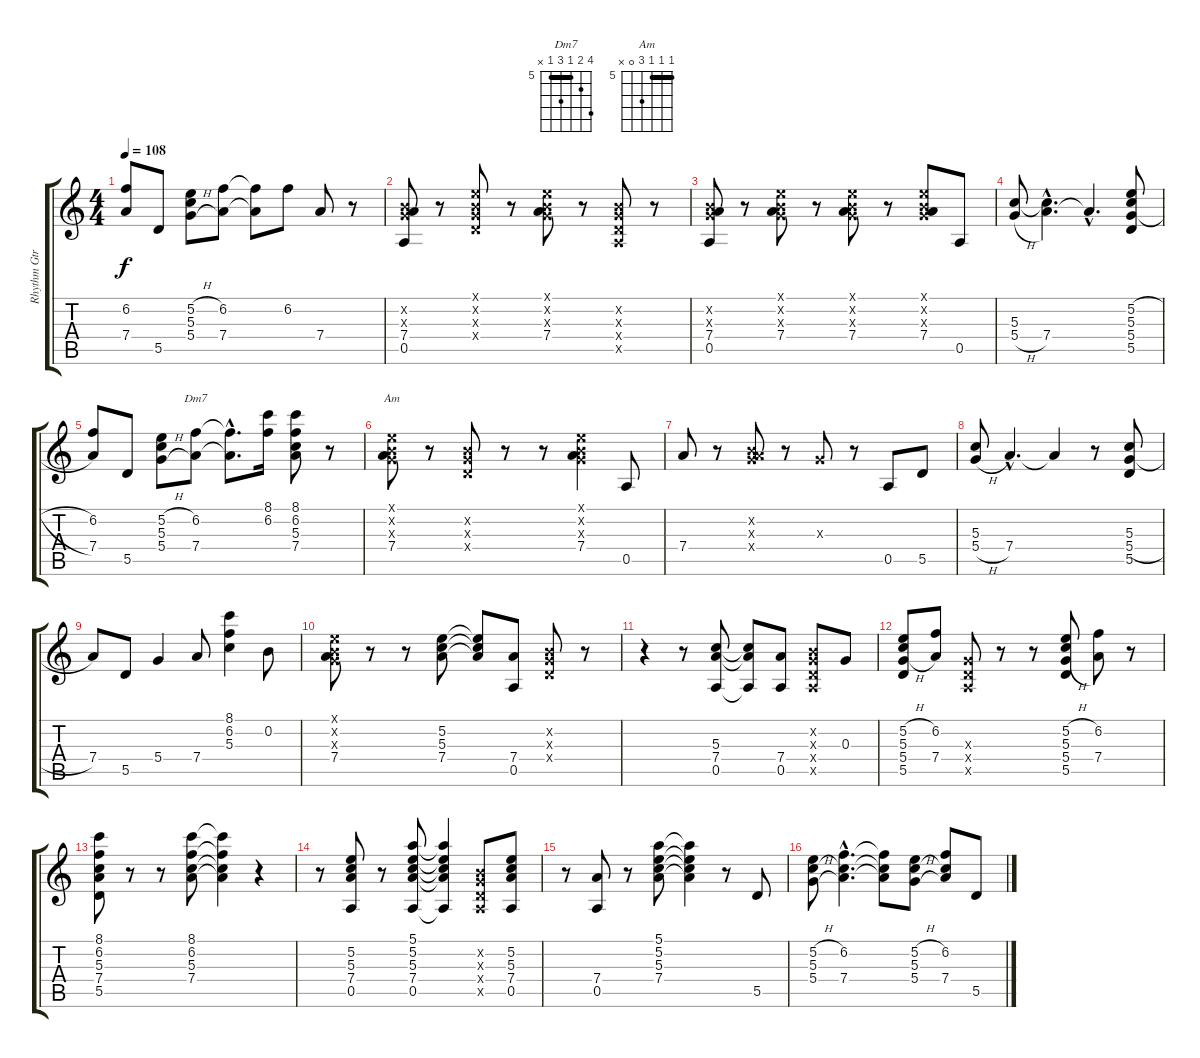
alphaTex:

\track ("Rhythm Gtr. (K. Richards)" "Rhythm Gtr") {instrument electricguitarjazz}
\staff {score tabs}
\tuning (E4 B3 G3 D3 A2 E2) {hide}
\chord ("Dm7" 8 6 5 7 5 x) {firstfret 5 barre 5}
\chord ("Am" 5 5 5 7 0 x) {firstfret 5 barre 5}
\ts (4 4)
\tempo 108
\clef g2
\ks c
(6.2 7.4).8{dy f} 5.5.8 (5.2{h} 5.3 5.4{h}).8 (6.2 7.4).8 (6.2{t} 7.4{t}).8 6.2.8 7.4.8 r.8 |
(0.2{x} 0.3{x} 7.4 0.5).8 r.8 (0.1{x} 0.2{x} 0.3{x} 0.4{x}).8 r.8 (0.1{x} 0.2{x} 0.3{x} 7.4).8 r.8 (0.2{x} 0.3{x} 0.4{x} 0.5{x}).8 r.8 |
(0.2{x} 0.3{x} 7.4 0.5).8 r.8 (0.1{x} 0.2{x} 0.3{x} 7.4).8 r.8 (0.1{x} 0.2{x} 0.3{x} 7.4).8 r.8 (0.1{x} 0.2{x} 0.3{x} 7.4).8 0.5.8 |
(5.3 5.4{h}).8 (5.3{hac t} 7.4{hac}).4{d} 7.4{hac t}.4{d} (5.2{h} 5.3 5.4{h} 5.5).8 |
(6.2 7.4).8 5.5.8 (5.2{h} 5.3 5.4{h}).8 (6.2 7.4).8{ch "Dm7"} (6.2{hac t} 7.4{hac t}).8{d} (8.1 6.2).16 (8.1 6.2 5.3 7.4).8 r.8 |
(0.1{x} 0.2{x} 0.3{x} 7.4).8{ch "Am"} r.8 (0.2{x} 0.3{x} 0.4{x}).8 r.8 r.8 (0.1{x} 0.2{x} 0.3{x} 7.4).4 0.5.8 |
7.4.8 r.8 (0.2{x} 0.3{x} 7.4{x}).8 r.8 0.3{x}.8 r.8 0.5.8 5.5.8 |
(5.3 5.4{h}).8 7.4{hac}.4{d} 7.4{t}.4 r.8 (5.3 5.4{h} 5.5).8 |
7.4.8 5.5.8 5.4.4 7.4.8 (8.1 6.2 5.3).4 0.2.8 |
(0.1{x} 0.2{x} 0.3{x} 7.4).8 r.8 r.8 (5.2 5.3 7.4).8 (5.2{t} 5.3{t} 7.4{t}).8 (7.4 0.5).8 (0.2{x} 0.3{x} 0.4{x}).8 r.8 |
r.4 r.8 (5.3 7.4 0.5).8 (5.3{t} 7.4{t} 0.5{t}).8 (7.4 0.5).8 (0.2{x} 0.3{x} 0.4{x} 0.5{x}).8 0.3.8 |
(5.2{h} 5.3 5.4{h} 5.5).8 (6.2 7.4).8 (0.3{x} 0.4{x} 0.5{x}).8 r.8 r.8 (5.2{h} 5.3 5.4{h} 5.5).8 (6.2 7.4).8 r.8 |
(8.1 6.2 5.3 7.4 5.5).8 r.8 r.8 (8.1 6.2 5.3 7.4).8 (8.1{t} 6.2{t} 5.3{t} 7.4{t}).4 r.4 |
r.8 (5.2 5.3 7.4 0.5).8 r.8 (5.1 5.2 5.3 7.4 0.5).8 (5.1{t} 5.2{t} 5.3{t} 7.4{t} 0.5{t}).4 (0.2{x} 0.3{x} 0.4{x} 0.5{x}).8 (5.2 5.3 7.4 0.5).8 |
r.8 (7.4 0.5).8 r.8 (5.1 5.2 5.3 7.4).8 (5.1{t} 5.2{t} 5.3{t} 7.4{t}).4 r.8 5.5.8 |
(5.2{h} 5.3 5.4{h}).8 (6.2{hac} 5.3{hac t} 7.4{hac}).4{d} (6.2{t} 5.3{t} 7.4{t}).8 (5.2{h} 5.3 5.4{h}).8 (6.2 5.3{t} 7.4).8 5.5.8
